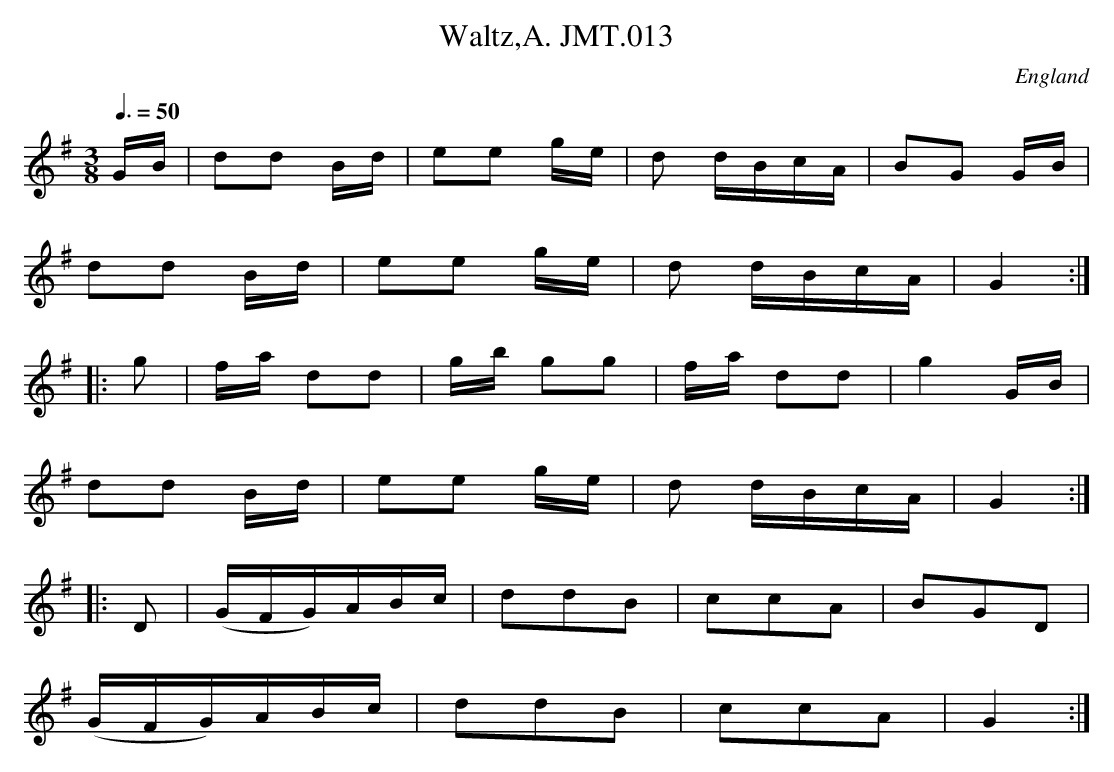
X:1
T:Waltz,A. JMT.013
L:1/8
M:3/8
O:England
Q:3/8=50
K:G
G/B/|dd B/d/|ee g/e/|d d/B/c/A/|BG G/B/|!
dd B/d/|ee g/e/|d d/B/c/A/|G2:|!
|:g|f/a/ dd|g/b/ gg|f/a/ dd|g2G/B/|!
dd B/d/|ee g/e/|d d/B/c/A/|G2:|!
|:D|(G/F/G/)A/B/c/|ddB|ccA|BGD|!
(G/F/G/)A/B/c/|ddB|ccA|G2:|
